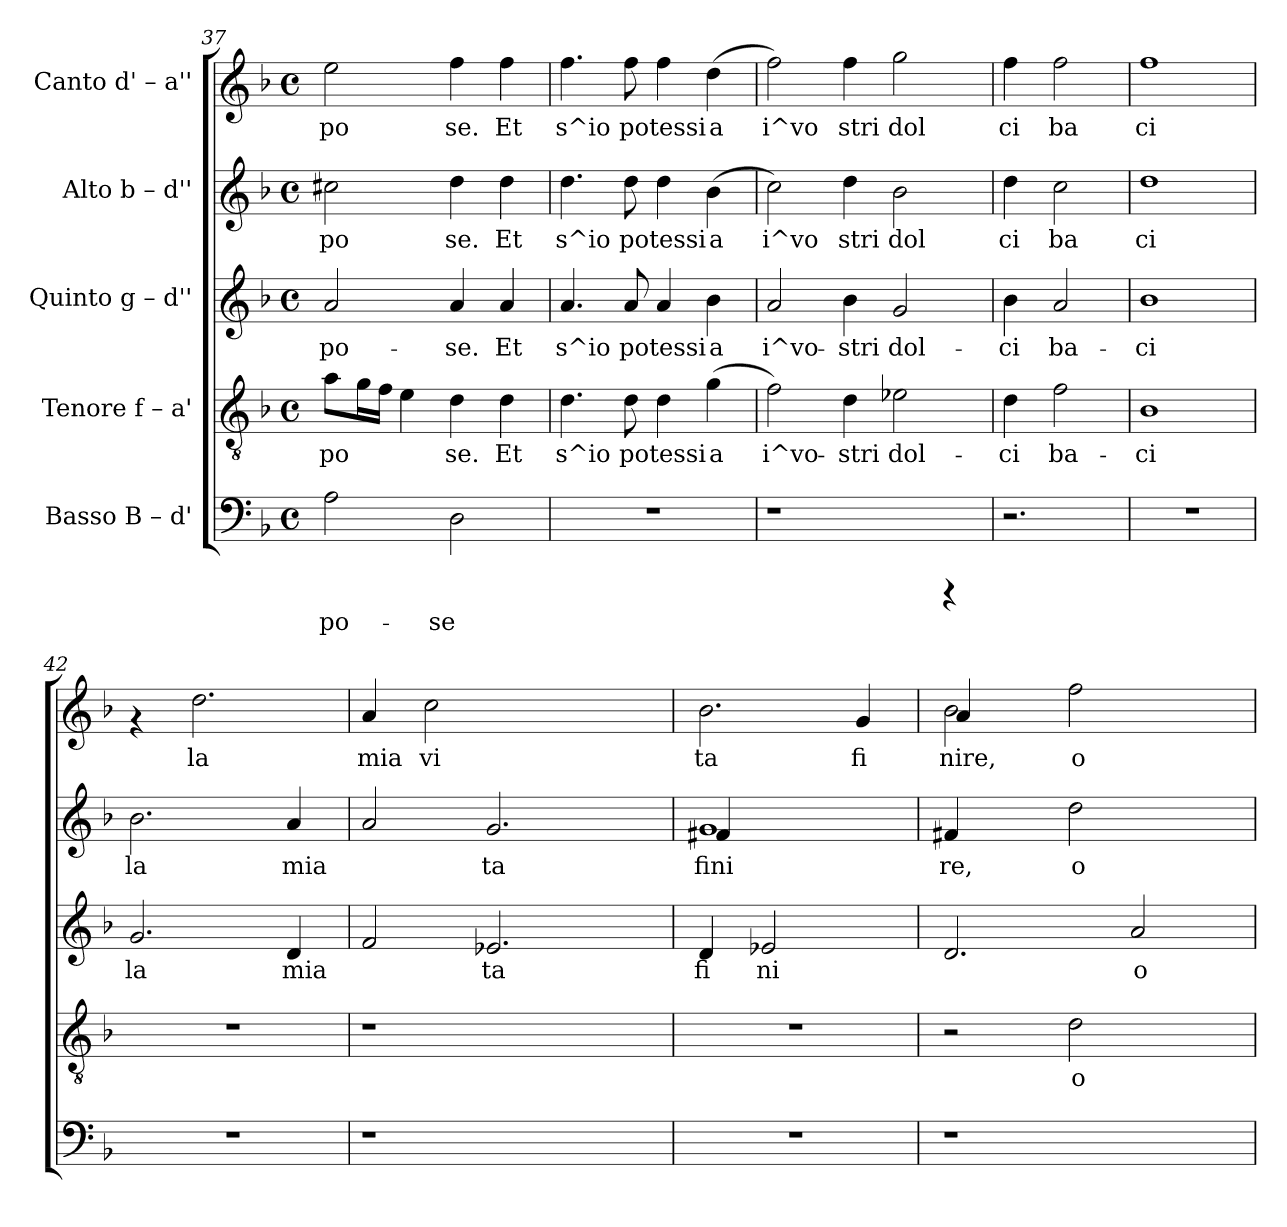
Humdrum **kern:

**kern	**text	**kern	**text	**kern	**text	**kern	**text	**kern	**text
*part5	*part5	*part4	*part4	*part3	*part3	*part2	*part2	*part1	*part1
*staff5	*staff5	*staff4	*staff4	*staff3	*staff3	*staff2	*staff2	*staff1	*staff1
*I"Basso  B – d'	*	*I"Tenore  f – a'	*	*I"Quinto  g – d''	*	*I"Alto  b – d''	*	*I"Canto  d' – a''	*
*clefF4	*	*clefGv2	*	*clefG2	*	*clefG2	*	*clefG2	*
*k[b-]	*	*k[b-]	*	*k[b-]	*	*k[b-]	*	*k[b-]	*
*F:	*	*F:	*	*F:	*	*F:	*	*F:	*
*M4/4	*	*M4/4	*	*M4/4	*	*M4/4	*	*M4/4	*
*met(c)	*	*met(c)	*	*met(c)	*	*met(c)	*	*met(c)	*
=37	=37	=37	=37	=37	=37	=37	=37	=37	=37
!	!LO:LY:b:cj	!	!LO:LY:b:rj	!	!LO:LY:b:rj	!	!LO:LY:b:rj	!	!LO:LY:b:rj
2A\	-po-	8a\L	-po-	2a/	-po-	2cc#X\	po	2ee\	po
!	!	!	!LO:LY:b:rj	!	!	!	!	!	!
.	.	16g\	--	.	.	.	.	.	.
!	!	!	!LO:LY:b:rj	!	!	!	!	!	!
.	.	16f\J	--	.	.	.	.	.	.
!	!	!	!LO:LY:b:rj	!	!	!	!	!	!
.	.	4e\	--	.	.	.	.	.	.
!	!LO:LY:b:cj	!	!LO:LY:b:rj	!	!LO:LY:b:rj	!	!LO:LY:b:rj	!	!LO:LY:b:rj
2D\	-se	4d\	-se.	4a/	-se.	4dd\	se.	4ff\	se.
!	!	!	!LO:LY:b:rj	!	!LO:LY:b:rj	!	!LO:LY:b:rj	!	!LO:LY:b:rj
.	.	4d\	Et	4a/	Et	4dd\	Et	4ff\	Et
=38	=38	=38	=38	=38	=38	=38	=38	=38	=38
!	!	!	!LO:LY:b:rj	!	!LO:LY:b:rj	!	!LO:LY:b:rj	!	!LO:LY:b:rj
1r	.	4.d\	s^io	4.a/	s^io	4.dd\	s^io	4.ff\	s^io
!	!	!	!LO:LY:b:rj	!	!LO:LY:b:rj	!	!LO:LY:b:rj	!	!LO:LY:b:rj
.	.	8d\	potessi	8a/	potessi	8dd\	potessi	8ff\	potessi
!	!	!	!LO:LY:b:rj	!	!LO:LY:b:rj	!	!LO:LY:b:rj	!	!LO:LY:b:rj
.	.	4d\	.	4a/	.	4dd\	.	4ff\	.
!	!	!	!LO:LY:b:rj	!	!LO:LY:b:rj	!	!LO:LY:b:rj	!	!LO:LY:b:rj
.	.	(>4g\	a	4b-\	a	(<4b-\	a	(<4dd\	a
=39	=39	=39	=39	=39	=39	=39	=39	=39	=39
!	!	!	!LO:LY:b:rj	!	!LO:LY:b:rj	!	!LO:LY:b:rj	!	!LO:LY:b:rj
1r	.	2f\)	i^vo-	2a/	i^vo-	2cc\)	i^vo	2ff\)	i^vo
!	!	!	!LO:LY:b:rj	!	!LO:LY:b:rj	!	!LO:LY:b:rj	!	!LO:LY:b:rj
.	.	4d\	-stri	4b-\	-stri	4dd\	stri	4ff\	stri
!	!	!	!LO:LY:b:rj	!	!LO:LY:b:rj	!	!LO:LY:b:rj	!	!LO:LY:b:rj
.	.	2e-X\	dol-	2g/	dol-	2b-\	dol	2gg\	dol
4rCCC	.	.	.	.	.	.	.	.	.
=40	=40	=40	=40	=40	=40	=40	=40	=40	=40
!	!	!	!LO:LY:b:rj	!	!LO:LY:b:rj	!	!LO:LY:b:rj	!	!LO:LY:b:rj
2.r	.	4d\	-ci	4b-\	-ci	4dd\	ci	4ff\	ci
!	!	!	!LO:LY:b:rj	!	!LO:LY:b:rj	!	!LO:LY:b:rj	!	!LO:LY:b:rj
.	.	2f\	ba-	2a/	ba-	2cc\	ba	2ff\	ba
!!LO:PB:g=z
=41	=41	=41	=41	=41	=41	=41	=41	=41	=41
!	!	!	!LO:LY:b:rj	!	!LO:LY:b:rj	!	!LO:LY:b:rj	!	!LO:LY:b:rj
1r	.	1B-	-ci	1b-	-ci	1dd	ci	1ff	ci
=42	=42	=42	=42	=42	=42	=42	=42	=42	=42
!	!	!	!	!	!LO:LY:b:rj	!	!LO:LY:b:rj	!	!
1r	.	1r	.	2.g/	la	2.b-\	la	4rf	.
!	!	!	!	!	!	!	!	!	!LO:LY:b:rj
.	.	.	.	.	.	.	.	2.dd\	la
!	!	!	!	!	!LO:LY:b:rj	!	!LO:LY:b:rj	!	!
.	.	.	.	4d/	mia	4a/	mia	.	.
=43	=43	=43	=43	=43	=43	=43	=43	=43	=43
!	!	!	!	!	!	!	!	!	!LO:LY:b:rj
1r	.	1r	.	2f/	.	2a/	.	4a/	mia
!	!	!	!	!	!	!	!	!	!LO:LY:b:rj
.	.	.	.	.	.	.	.	2cc\	vi
!	!	!	!	!	!LO:LY:b:rj	!	!LO:LY:b:rj	!	!
.	.	.	.	2.e-X/	ta	2.g/	ta	.	.
.	.	.	.	.	.	.	.	2ryy	.
4ryy	.	4ryy	.	.	.	.	.	.	.
=44	=44	=44	=44	=44	=44	=44	=44	=44	=44
!	!	!	!	!	!LO:LY:b:rj	!	!LO:LY:b:rj	!	!LO:LY:b:rj
*	*	*	*	*	*	*^	*	*	*
1r	.	1r	.	4d/	fi	1g	4f#X/	fini	2.b-\	ta
!	!	!	!	!	!LO:LY:b:rj	!	!	!	!	!
.	.	.	.	2e-X/	ni	.	2.ryy	.	.	.
!	!	!	!	!	!	!	!	!	!	!LO:LY:b:rj
.	.	.	.	4ryy	.	.	.	.	4g/	fi
*	*	*	*	*	*	*v	*v	*	*	*
=45	=45	=45	=45	=45	=45	=45	=45	=45	=45
!	!	!	!	!	!	!	!LO:LY:b:rj	!	!LO:LY:b:rj
*	*	*	*	*	*	*	*	*^	*
1r	.	2r	.	2.d/	.	4f#X/	re,	2b-\	4a/	nire,
.	.	.	.	.	.	4ryy	.	.	4ryy	.
!	!	!	!LO:LY:b:rj	!	!	!	!LO:LY:b:rj	!	!	!LO:LY:b:rj
.	.	2d\	o	.	.	2dd\	o	2ff\	2.ryy	o
!	!	!	!	!	!LO:LY:b:rj	!	!	!	!	!
.	.	.	.	2a/	o	.	.	.	.	.
4ryy	.	4ryy	.	.	.	4ryy	.	4ryy	.	.
*	*	*	*	*	*	*	*	*v	*v	*
=	=	=	=	=	=	=	=	=	=
*-	*-	*-	*-	*-	*-	*-	*-	*-	*-
